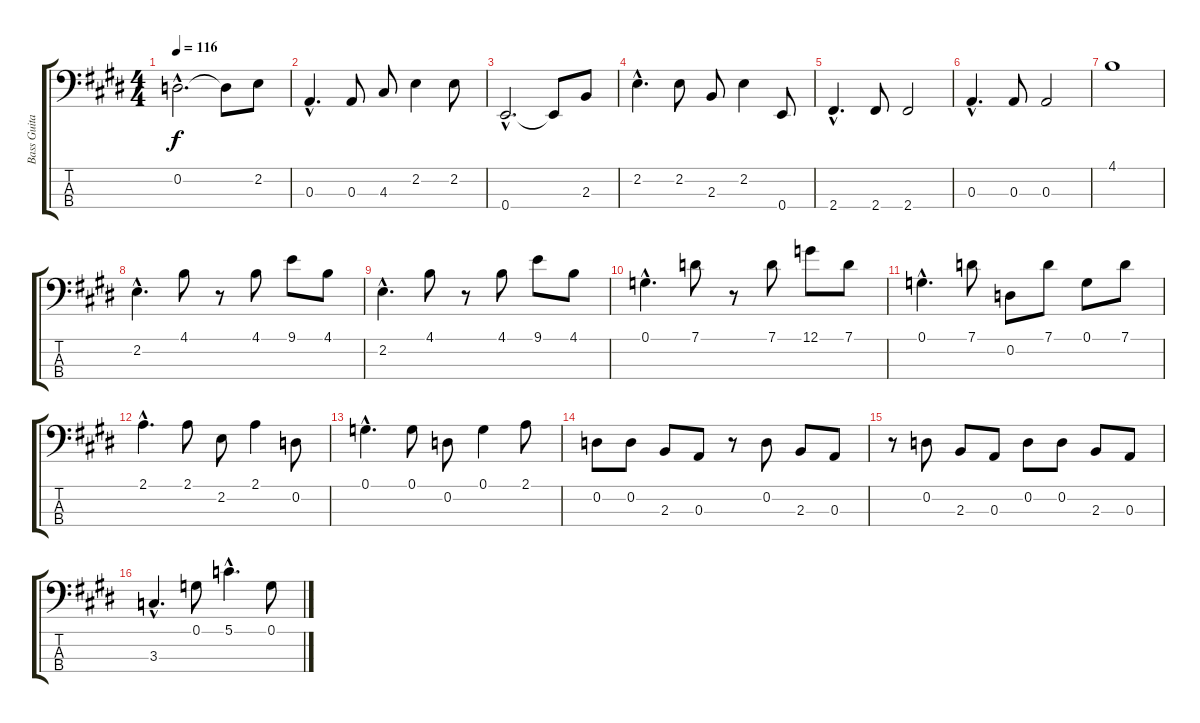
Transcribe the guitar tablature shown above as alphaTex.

\track ("Bass Guitar" "Bass Guita") {instrument electricbasspick}
\staff {score tabs}
\tuning (G2 D2 A1 E1) {hide}
\ts (4 4)
\tempo 116
\clef f4
\ks e
0.2{hac}.2{d dy f} 0.2{t}.8 2.2.8 |
0.3{hac}.4{d} 0.3.8 4.3.8 2.2.4 2.2.8 |
0.4{hac}.2{d} 0.4{t}.8 2.3.8 |
2.2{hac}.4{d} 2.2.8 2.3.8 2.2.4 0.4.8 |
2.4{hac}.4{d} 2.4.8 2.4.2 |
0.3{hac}.4{d} 0.3.8 0.3.2 |
4.1.1 |
2.2{hac}.4{d} 4.1.8 r.8 4.1.8 9.1.8 4.1.8 |
2.2{hac}.4{d} 4.1.8 r.8 4.1.8 9.1.8 4.1.8 |
0.1{hac}.4{d} 7.1.8 r.8 7.1.8 12.1.8 7.1.8 |
0.1{hac}.4{d} 7.1.8 0.2.8 7.1.8 0.1.8 7.1.8 |
2.1{hac}.4{d} 2.1.8 2.2.8 2.1.4 0.2.8 |
0.1{hac}.4{d} 0.1.8 0.2.8 0.1.4 2.1.8 |
0.2.8 0.2.8 2.3.8 0.3.8 r.8 0.2.8 2.3.8 0.3.8 |
r.8 0.2.8 2.3.8 0.3.8 0.2.8 0.2.8 2.3.8 0.3.8 |
3.3{hac}.4{d} 0.1.8 5.1{hac}.4{d} 0.1.8
